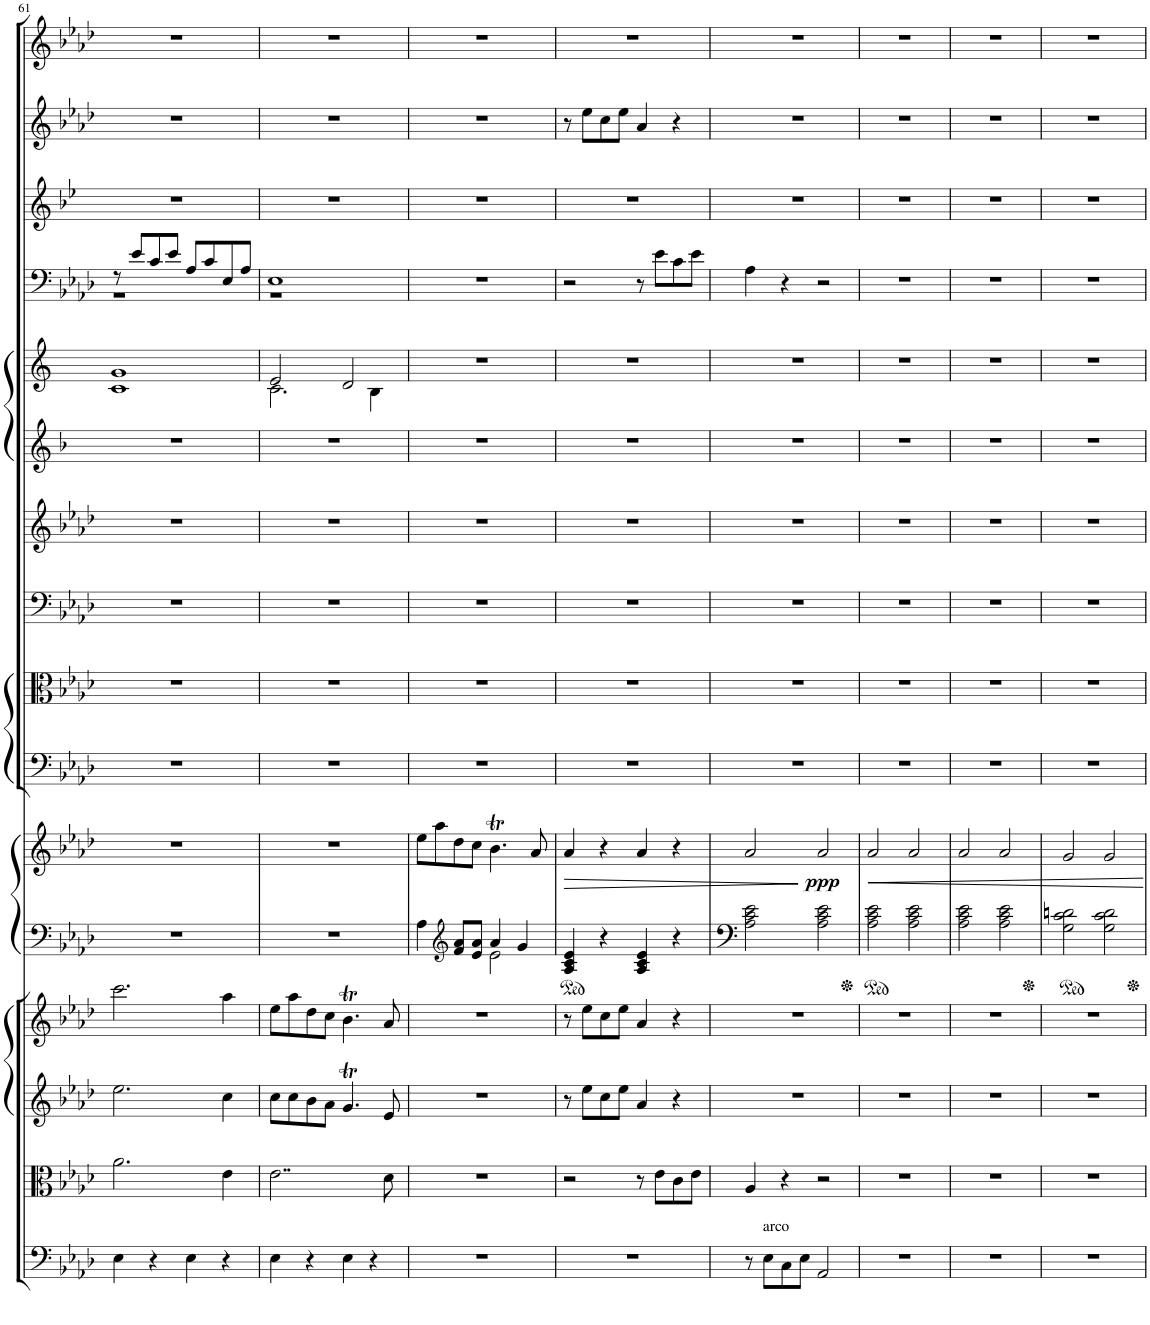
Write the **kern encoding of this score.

**kern	**kern	**kern	**kern	**kern	**kern	**dynam	**kern	**kern	**kern	**kern	**kern	**kern	**kern	**kern	**kern	**kern
*part15	*part14	*part13	*part12	*part11	*part11	*part11	*part10	*part9	*part8	*part7	*part6	*part5	*part4	*part3	*part2	*part1
*staff16	*staff15	*staff14	*staff13	*staff12	*staff11	*staff11/12	*staff10	*staff9	*staff8	*staff7	*staff6	*staff5	*staff4	*staff3	*staff2	*staff1
*I"Bassi	*I"Viola	*I"Violino II	*I"Violino I	*I"Pianoforte	*	*	*I"Trombone Basso	*I"Tromboni Alto, Tenore	*I"Timpani in C, F, G	*I"Trombe in C	*I"Corni in Es	*I"Corni in As	*I"Fagotti	*I"Clarinetti in B	*I"Oboi (II = Corno inglese)	*I"Flauto
*	*	*	*	*I'Pno	*	*	*	*I'Trb	*I'Timp	*	*	*	*	*I'Cl	*I'Ob	*I'Fl
!!LO:PB:g=z
*clefF4	*clefC3	*clefG2	*clefG2	*clefF4	*clefG2	*	*clefF4	*clefC3	*clefF4	*clefG2	*clefG2	*clefG2	*clefF4	*clefG2	*clefG2	*clefG2
*	*	*	*	*	*	*	*	*	*	*	*Trd5c9	*Trd2c4	*	*Trd1c2	*Trd4c7	*
*k[b-e-a-d-]	*k[b-e-a-d-]	*k[b-e-a-d-]	*k[b-e-a-d-]	*k[b-e-a-d-]	*k[b-e-a-d-]	*	*k[b-e-a-d-]	*k[b-e-a-d-]	*k[b-e-a-d-]	*k[b-e-a-d-]	*k[b-]	*k[]	*k[b-e-a-d-]	*k[b-e-]	*k[b-e-a-d-]	*k[b-e-a-d-]
*M4/4	*M4/4	*M4/4	*M4/4	*M4/4	*M4/4	*	*M4/4	*M4/4	*M4/4	*M4/4	*M4/4	*M4/4	*M4/4	*M4/4	*M4/4	*M4/4
*met(c)	*met(c)	*met(c)	*met(c)	*met(c)	*met(c)	*	*met(c)	*met(c)	*met(c)	*met(c)	*met(c)	*met(c)	*met(c)	*met(c)	*met(c)	*met(c)
=61	=61	=61	=61	=61	=61	=61	=61	=61	=61	=61	=61	=61	=61	=61	=61	=61
*	*	*	*	*	*	*	*	*	*	*	*	*	*^	*	*	*
4E-\	2.a-\	2.ee-\	2.ccc\	1r	1r	.	1r	1r	1r	1r	1r	1c 1g	8r	1r	1r	1r	1r
.	.	.	.	.	.	.	.	.	.	.	.	.	8e-/L	.	.	.	.
4r	.	.	.	.	.	.	.	.	.	.	.	.	8c/	.	.	.	.
.	.	.	.	.	.	.	.	.	.	.	.	.	8e-/J	.	.	.	.
4E-\	.	.	.	.	.	.	.	.	.	.	.	.	8A-/L	.	.	.	.
.	.	.	.	.	.	.	.	.	.	.	.	.	8c/	.	.	.	.
4r	4e-\	4cc\	4aa-\	.	.	.	.	.	.	.	.	.	8E-/	.	.	.	.
.	.	.	.	.	.	.	.	.	.	.	.	.	8A-/J	.	.	.	.
=62	=62	=62	=62	=62	=62	=62	=62	=62	=62	=62	=62	=62	=62	=62	=62	=62	=62
*	*	*	*	*	*	*	*	*	*	*	*	*^	*	*	*	*	*
4E-\	2..e-\	8cc\L	8ee-\L	1r	1r	.	1r	1r	1r	1r	1r	2e/	2.c\	1E-	1r	1r	1r	1r
.	.	8cc\	8aa-\	.	.	.	.	.	.	.	.	.	.	.	.	.	.	.
4r	.	8b-\	8dd-\	.	.	.	.	.	.	.	.	.	.	.	.	.	.	.
.	.	8a-\J	8cc\J	.	.	.	.	.	.	.	.	.	.	.	.	.	.	.
4E-\	.	4.gt/	4.b-T\	.	.	.	.	.	.	.	.	2d/	.	.	.	.	.	.
4r	.	.	.	.	.	.	.	.	.	.	.	.	4B\	.	.	.	.	.
.	8d-\	8e-/	8a-/	.	.	.	.	.	.	.	.	.	.	.	.	.	.	.
*	*	*	*	*	*	*	*	*	*	*	*	*v	*v	*	*	*	*	*
*	*	*	*	*	*	*	*	*	*	*	*	*	*v	*v	*	*	*
=63	=63	=63	=63	=63	=63	=63	=63	=63	=63	=63	=63	=63	=63	=63	=63	=63
*	*	*	*	*^	*	*	*	*	*	*	*	*	*	*	*	*
1r	1r	1r	1r	4A-\	2ryy	8ee-\L	.	1r	1r	1r	1r	1r	1r	1r	1r	1r	1r
.	.	.	.	.	.	8aa-\	.	.	.	.	.	.	.	.	.	.	.
*	*	*	*	*clefG2	*	*	*	*	*	*	*	*	*	*	*	*	*
.	.	.	.	8f/ 8a-/L	.	8dd-\	.	.	.	.	.	.	.	.	.	.	.
.	.	.	.	8e-/ 8a-/J	.	8cc\J	.	.	.	.	.	.	.	.	.	.	.
.	.	.	.	4a-/	2e-\	4.b-T\	.	.	.	.	.	.	.	.	.	.	.
.	.	.	.	4g/	.	.	.	.	.	.	.	.	.	.	.	.	.
.	.	.	.	.	.	8a-/	.	.	.	.	.	.	.	.	.	.	.
*	*	*	*	*v	*v	*	*	*	*	*	*	*	*	*	*	*	*
=64	=64	=64	=64	=64	=64	=64	=64	=64	=64	=64	=64	=64	=64	=64	=64	=64
!	!	!	!	!	!	!LO:HP:b	!	!	!	!	!	!	!	!	!	!
1r	2r	8r	8r	4A-/ 4c/ 4e-/	4a-/	>	1r	1r	1r	1r	1r	1r	2r	1r	8r	1r
.	.	8ee-\L	8ee-\L	.	.	.	.	.	.	.	.	.	.	.	8ee-\L	.
.	.	8cc\	8cc\	4r	4r	.	.	.	.	.	.	.	.	.	8cc\	.
.	.	8ee-\J	8ee-\J	.	.	.	.	.	.	.	.	.	.	.	8ee-\J	.
.	8r	4a-/	4a-/	4A-/ 4c/ 4e-/	4a-/	.	.	.	.	.	.	.	8r	.	4a-/	.
.	8e-\L	.	.	.	.	.	.	.	.	.	.	.	8e-\L	.	.	.
.	8c\	4r	4r	4r	4r	.	.	.	.	.	.	.	8c\	.	4r	.
.	8e-\J	.	.	.	.	.	.	.	.	.	.	.	8e-\J	.	.	.
=65	=65	=65	=65	=65	=65	=65	=65	=65	=65	=65	=65	=65	=65	=65	=65	=65
8r	4A-/	1r	1r	2A-\ 2c\ 2e-\	2a-/	.	1r	1r	1r	1r	1r	1r	4A-\	1r	1r	1r
!LO:TX:a:t=arco	!	!	!	!	!	!	!	!	!	!	!	!	!	!	!	!
8E-\L	.	.	.	.	.	.	.	.	.	.	.	.	.	.	.	.
8C\	4r	.	.	.	.	.	.	.	.	.	.	.	4r	.	.	.
8E-\J	.	.	.	.	.	.	.	.	.	.	.	.	.	.	.	.
!	!	!	!	!	!	!LO:DY:n=1:b	!	!	!	!	!	!	!	!	!	!
2AA-/	2r	.	.	2A-\ 2c\ 2e-\	2a-/	] ppp	.	.	.	.	.	.	2r	.	.	.
=66	=66	=66	=66	=66	=66	=66	=66	=66	=66	=66	=66	=66	=66	=66	=66	=66
1r	1r	1r	1r	2A-\ 2c\ 2e-\	2a-/	.	1r	1r	1r	1r	1r	1r	1r	1r	1r	1r
.	.	.	.	2A-\ 2c\ 2e-\	2a-/	.	.	.	.	.	.	.	.	.	.	.
=67	=67	=67	=67	=67	=67	=67	=67	=67	=67	=67	=67	=67	=67	=67	=67	=67
1r	1r	1r	1r	2A-\ 2c\ 2e-\	2a-/	.	1r	1r	1r	1r	1r	1r	1r	1r	1r	1r
.	.	.	.	2A-\ 2c\ 2e-\	2a-/	.	.	.	.	.	.	.	.	.	.	.
=68	=68	=68	=68	=68	=68	=68	=68	=68	=68	=68	=68	=68	=68	=68	=68	=68
1r	1r	1r	1r	2G\ 2c\ 2dn\	2g/	.	1r	1r	1r	1r	1r	1r	1r	1r	1r	1r
.	.	.	.	2G\ 2c\ 2d\	2g/	.	.	.	.	.	.	.	.	.	.	.
=	=	=	=	=	=	=	=	=	=	=	=	=	=	=	=	=
*-	*-	*-	*-	*-	*-	*-	*-	*-	*-	*-	*-	*-	*-	*-	*-	*-
